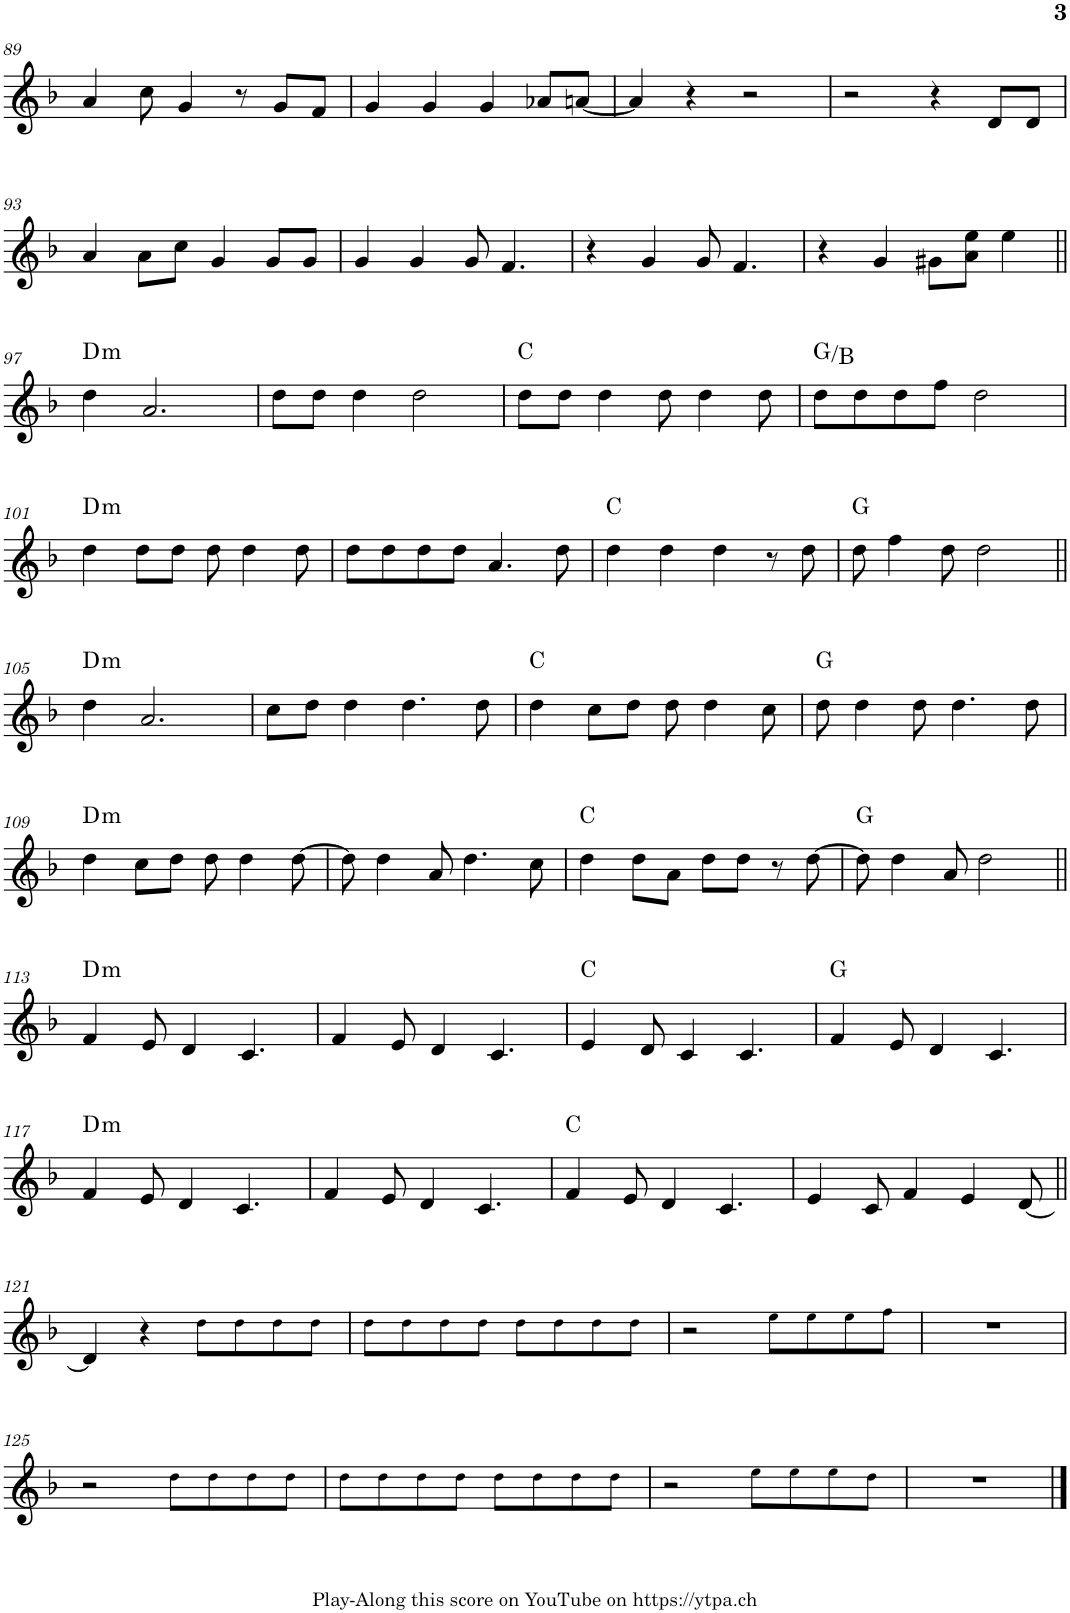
**kern	**harte
*part1	*part1
*staff1	*
*I"Voice	*
*I'Vc.	*
!!LO:PB:g=z
*clefG2	*
*k[b-]	*
*M4/4	*
=89	=89
4a/	.
8cc\	.
4g/	.
8r	.
8g/L	.
8f/J	.
=90	=90
4g/	.
4g/	.
4g/	.
8a-X/L	.
[8an/J	.
=91	=91
4a/]	.
4r	.
2r	.
=92	=92
2r	.
4r	.
8d/L	.
8d/J	.
!!LO:LB:g=z
=93	=93
4a/	.
8a\L	.
8cc\J	.
4g/	.
8g/L	.
8g/J	.
=94	=94
4g/	.
4g/	.
8g/	.
4.f/	.
=95	=95
4r	.
4g/	.
8g/	.
4.f/	.
=96	=96
4r	.
4g/	.
8g#X\L	.
8a\ 8ee\J	.
4ee\	.
!!LO:LB:g=z
=97||	=97||
!	!LO:H:kt=m
4dd\	D:min
2.a/	.
=98	=98
8dd\L	.
8dd\J	.
4dd\	.
2dd\	.
=99	=99
8dd\L	C:maj
8dd\J	.
4dd\	.
8dd\	.
4dd\	.
8dd\	.
=100	=100
8dd\L	G:maj/3
8dd\	.
8dd\	.
8ff\J	.
2dd\	.
!!LO:LB:g=z
=101	=101
!	!LO:H:kt=m
4dd\	D:min
8dd\L	.
8dd\J	.
8dd\	.
4dd\	.
8dd\	.
=102	=102
8dd\L	.
8dd\	.
8dd\	.
8dd\J	.
4.a/	.
8dd\	.
=103	=103
4dd\	C:maj
4dd\	.
4dd\	.
8r	.
8dd\	.
=104	=104
8dd\	G:maj
4ff\	.
8dd\	.
2dd\	.
!!LO:LB:g=z
=105||	=105||
!	!LO:H:kt=m
4dd\	D:min
2.a/	.
=106	=106
8cc\L	.
8dd\J	.
4dd\	.
4.dd\	.
8dd\	.
=107	=107
4dd\	C:maj
8cc\L	.
8dd\J	.
8dd\	.
4dd\	.
8cc\	.
=108	=108
8dd\	G:maj
4dd\	.
8dd\	.
4.dd\	.
8dd\	.
!!LO:LB:g=z
=109	=109
!	!LO:H:kt=m
4dd\	D:min
8cc\L	.
8dd\J	.
8dd\	.
4dd\	.
[8dd\	.
=110	=110
8dd\]	.
4dd\	.
8a/	.
4.dd\	.
8cc\	.
=111	=111
4dd\	C:maj
8dd\L	.
8a\J	.
8dd\L	.
8dd\J	.
8r	.
[8dd\	.
=112	=112
8dd\]	G:maj
4dd\	.
8a/	.
2dd\	.
!!LO:LB:g=z
=113||	=113||
!	!LO:H:kt=m
4f/	D:min
8e/	.
4d/	.
4.c/	.
=114	=114
4f/	.
8e/	.
4d/	.
4.c/	.
=115	=115
4e/	C:maj
8d/	.
4c/	.
4.c/	.
=116	=116
4f/	G:maj
8e/	.
4d/	.
4.c/	.
!!LO:LB:g=z
=117	=117
!	!LO:H:kt=m
4f/	D:min
8e/	.
4d/	.
4.c/	.
=118	=118
4f/	.
8e/	.
4d/	.
4.c/	.
=119	=119
4f/	C:maj
8e/	.
4d/	.
4.c/	.
=120	=120
4e/	.
8c/	.
4f/	.
4e/	.
[8d/	.
!!LO:LB:g=z
=121||	=121||
4d/]	.
4r	.
8dd!\L	.
8dd!\	.
8dd!\	.
8dd!\J	.
=122	=122
8dd!\L	.
8dd!\	.
8dd!\	.
8dd!\J	.
8dd!\L	.
8dd!\	.
8dd!\	.
8dd!\J	.
=123	=123
2r	.
8ee!\L	.
8ee!\	.
8ee!\	.
8ff!\J	.
=124	=124
1r	.
!!LO:LB:g=z
=125	=125
2r	.
8dd!\L	.
8dd!\	.
8dd!\	.
8dd!\J	.
=126	=126
8dd!\L	.
8dd!\	.
8dd!\	.
8dd!\J	.
8dd!\L	.
8dd!\	.
8dd!\	.
8dd!\J	.
=127	=127
2r	.
8ee!\L	.
8ee!\	.
8ee!\	.
8dd!\J	.
=128	=128
1r	.
==	==
*-	*-
